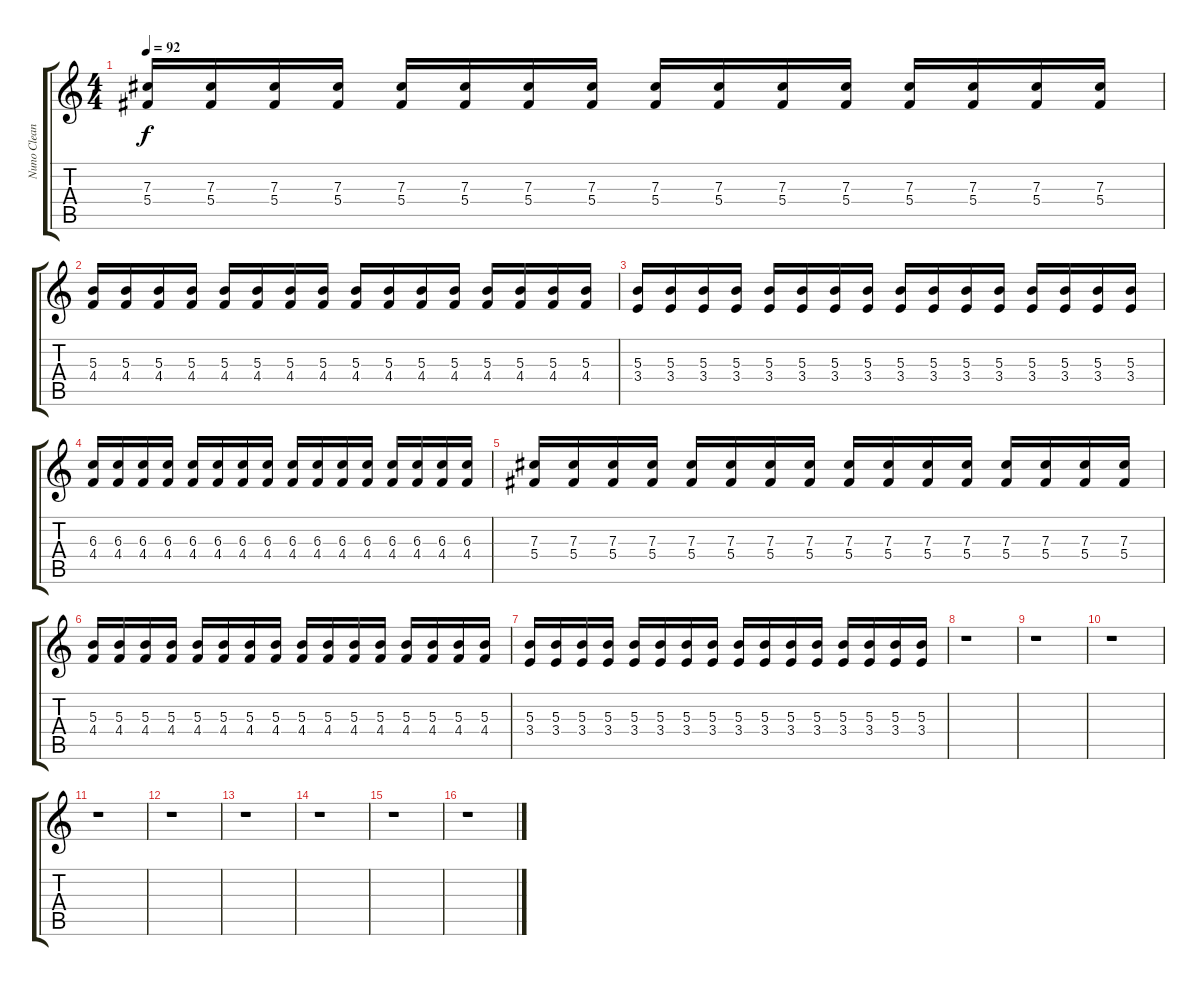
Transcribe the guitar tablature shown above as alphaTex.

\track ("Nuno Clean Rhythm" "Nuno Clean") {instrument electricguitarjazz}
\staff {score tabs}
\tuning (Eb4 Bb3 Gb3 Db3 Ab2 Eb2) {hide}
\ts (4 4)
\tempo 92
\clef g2
\ks c
(7.3 5.4).16{dy f} (7.3 5.4).16 (7.3 5.4).16 (7.3 5.4).16 (7.3 5.4).16 (7.3 5.4).16 (7.3 5.4).16 (7.3 5.4).16 (7.3 5.4).16 (7.3 5.4).16 (7.3 5.4).16 (7.3 5.4).16 (7.3 5.4).16 (7.3 5.4).16 (7.3 5.4).16 (7.3 5.4).16 |
(5.3 4.4).16 (5.3 4.4).16 (5.3 4.4).16 (5.3 4.4).16 (5.3 4.4).16 (5.3 4.4).16 (5.3 4.4).16 (5.3 4.4).16 (5.3 4.4).16 (5.3 4.4).16 (5.3 4.4).16 (5.3 4.4).16 (5.3 4.4).16 (5.3 4.4).16 (5.3 4.4).16 (5.3 4.4).16 |
(5.3 3.4).16 (5.3 3.4).16 (5.3 3.4).16 (5.3 3.4).16 (5.3 3.4).16 (5.3 3.4).16 (5.3 3.4).16 (5.3 3.4).16 (5.3 3.4).16 (5.3 3.4).16 (5.3 3.4).16 (5.3 3.4).16 (5.3 3.4).16 (5.3 3.4).16 (5.3 3.4).16 (5.3 3.4).16 |
(6.3 4.4).16 (6.3 4.4).16 (6.3 4.4).16 (6.3 4.4).16 (6.3 4.4).16 (6.3 4.4).16 (6.3 4.4).16 (6.3 4.4).16 (6.3 4.4).16 (6.3 4.4).16 (6.3 4.4).16 (6.3 4.4).16 (6.3 4.4).16 (6.3 4.4).16 (6.3 4.4).16 (6.3 4.4).16 |
(7.3 5.4).16 (7.3 5.4).16 (7.3 5.4).16 (7.3 5.4).16 (7.3 5.4).16 (7.3 5.4).16 (7.3 5.4).16 (7.3 5.4).16 (7.3 5.4).16 (7.3 5.4).16 (7.3 5.4).16 (7.3 5.4).16 (7.3 5.4).16 (7.3 5.4).16 (7.3 5.4).16 (7.3 5.4).16 |
(5.3 4.4).16 (5.3 4.4).16 (5.3 4.4).16 (5.3 4.4).16 (5.3 4.4).16 (5.3 4.4).16 (5.3 4.4).16 (5.3 4.4).16 (5.3 4.4).16 (5.3 4.4).16 (5.3 4.4).16 (5.3 4.4).16 (5.3 4.4).16 (5.3 4.4).16 (5.3 4.4).16 (5.3 4.4).16 |
(5.3 3.4).16 (5.3 3.4).16 (5.3 3.4).16 (5.3 3.4).16 (5.3 3.4).16 (5.3 3.4).16 (5.3 3.4).16 (5.3 3.4).16 (5.3 3.4).16 (5.3 3.4).16 (5.3 3.4).16 (5.3 3.4).16 (5.3 3.4).16 (5.3 3.4).16 (5.3 3.4).16 (5.3 3.4).16 |
r.1 |
r.1 |
r.1 |
r.1 |
r.1 |
r.1 |
r.1 |
r.1 |
r.1
